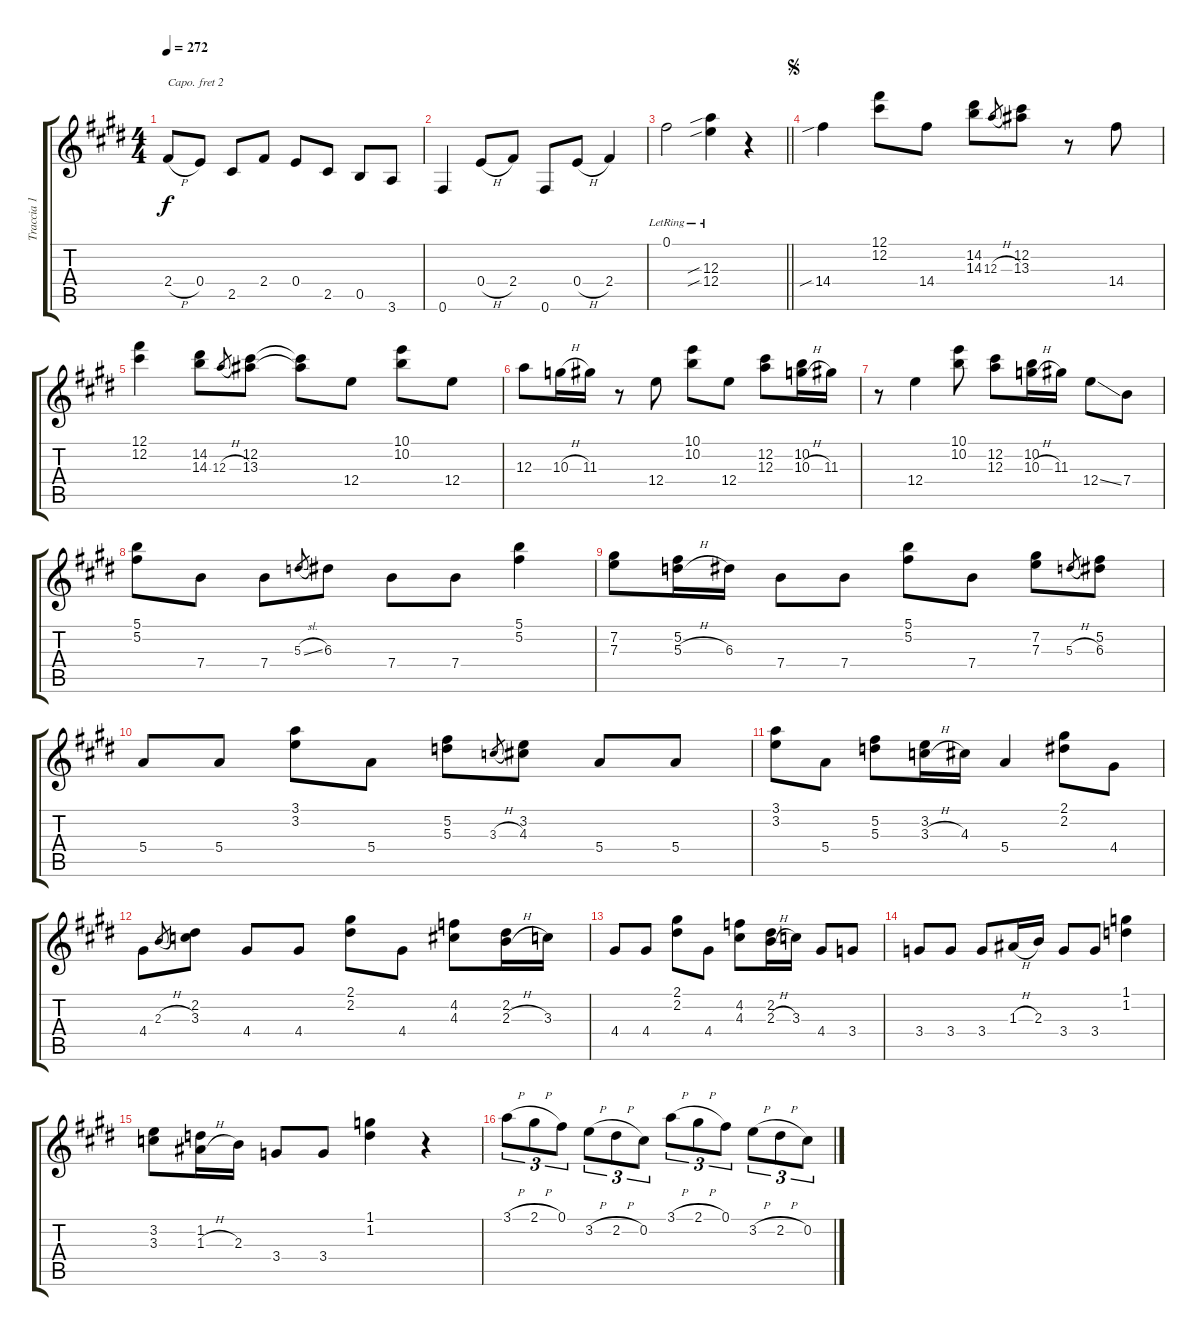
\track ("Traccia 1" "Traccia 1") {instrument electricguitarclean}
\staff {score tabs}
\capo 2
\tuning (E4 B3 G3 D3 A2 E2) {hide}
\ts (4 4)
\tempo 272
\clef g2
\ks e
2.4{h}.8{dy f} 0.4.8 2.5.8 2.4.8 0.4.8 2.5.8 0.5.8 3.6.8 |
0.6.4 0.4{h}.8 2.4.8 0.6.8 0.4{h}.8 2.4.4 |
\barLineRight lightlight
0.1{lr}.2 (12.3{sib lr} 12.4{sib lr}).4 r.4 |
\jump segno
14.4{sib}.4 (12.1 12.2).8 14.4.8 (14.2 14.3).8 12.3{h}.8{gr} (12.2 13.3).8 r.8 14.4.8 |
(12.1 12.2).4 (14.2 14.3).8 12.3{h}.8{gr} (12.2 13.3).8 (12.2{t} 13.3{t}).8 12.4.8 (10.1 10.2).8 12.4.8 |
12.3.8 10.3{h}.16 11.3.16 r.8 12.4.8 (10.1 10.2).8 12.4.8 (12.2 12.3).8 (10.2 10.3{h}).16 11.3.16 |
r.8 12.4.4 (10.1 10.2).8 (12.2 12.3).8 (10.2 10.3{h}).16 11.3.16 12.4{ss}.8 7.4.8 |
(5.1 5.2).8 7.4.8 7.4.8 5.3{sl}.8{gr} 6.3.8 7.4.8 7.4.8 (5.1 5.2).4 |
(7.2 7.3).8 (5.2 5.3{h}).16 6.3.16 7.4.8 7.4.8 (5.1 5.2).8 7.4.8 (7.2 7.3).8 5.3{h}.8{gr} (5.2 6.3).8 |
5.4.8 5.4.8 (3.1 3.2).8 5.4.8 (5.2 5.3).8 3.3{h}.8{gr} (3.2 4.3).8 5.4.8 5.4.8 |
(3.1 3.2).8 5.4.8 (5.2 5.3).8 (3.2 3.3{h}).16 4.3.16 5.4.4 (2.1 2.2).8 4.4.8 |
4.4.8 2.3{h}.8{gr} (2.2 3.3).8 4.4.8 4.4.8 (2.1 2.2).8 4.4.8 (4.2 4.3).8 (2.2 2.3{h}).16 3.3.16 |
4.4.8 4.4.8 (2.1 2.2).8 4.4.8 (4.2 4.3).8 (2.2 2.3{h}).16 3.3.16 4.4.8 3.4.8 |
3.4.8 3.4.8 3.4.8 1.3{h}.16 2.3.16 3.4.8 3.4.8 (1.1 1.2).4 |
(3.2 3.3).8 (1.2 1.3{h}).16 2.3.16 3.4.8 3.4.8 (1.1 1.2).4 r.4 |
3.1{h}.8{tu (3 2)} 2.1{h}.8{tu (3 2)} 0.1.8{tu (3 2)} 3.2{h}.8{tu (3 2)} 2.2{h}.8{tu (3 2)} 0.2.8{tu (3 2)} 3.1{h}.8{tu (3 2)} 2.1{h}.8{tu (3 2)} 0.1.8{tu (3 2)} 3.2{h}.8{tu (3 2)} 2.2{h}.8{tu (3 2)} 0.2.8{tu (3 2)}
